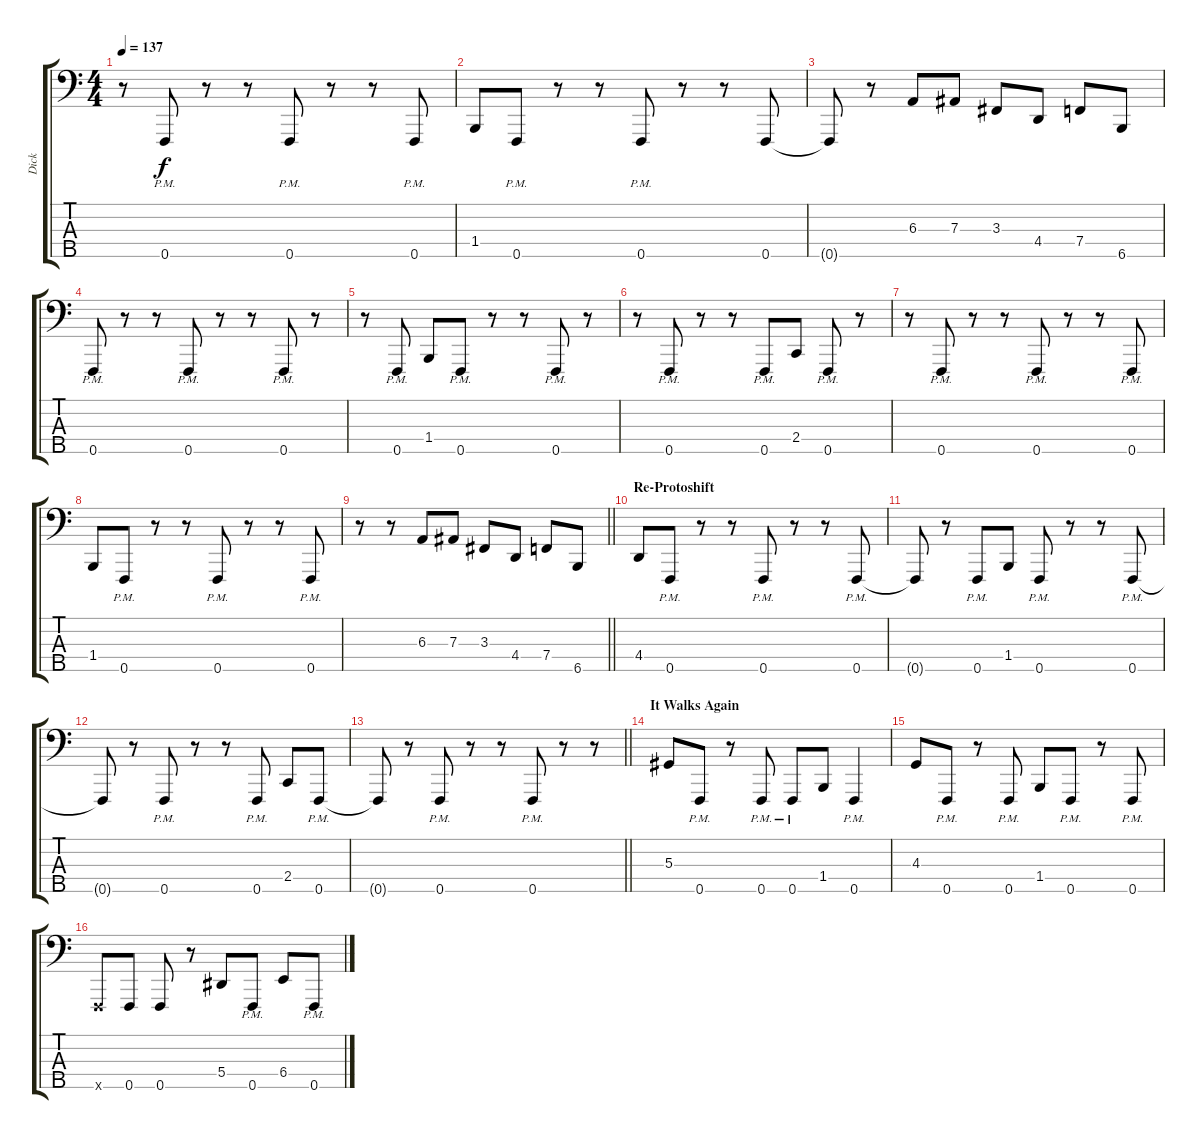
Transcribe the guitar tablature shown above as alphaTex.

\track ("Dick" "Dick") {instrument electricbasspick}
\staff {score tabs}
\tuning (Db2 Ab1 Eb1 Bb0 F0) {hide}
\ts (4 4)
\tempo 137
\clef f4
\ks c
r.8{dy f} 0.5{pm}.8 r.8 r.8 0.5{pm}.8 r.8 r.8 0.5{pm}.8 |
1.4.8 0.5{pm}.8 r.8 r.8 0.5{pm}.8 r.8 r.8 0.5.8 |
0.5{t}.8 r.8 6.3.8 7.3.8 3.3.8 4.4.8 7.4.8 6.5.8 |
0.5{pm}.8 r.8 r.8 0.5{pm}.8 r.8 r.8 0.5{pm}.8 r.8 |
r.8 0.5{pm}.8 1.4.8 0.5{pm}.8 r.8 r.8 0.5{pm}.8 r.8 |
r.8 0.5{pm}.8 r.8 r.8 0.5{pm}.8 2.4.8 0.5{pm}.8 r.8 |
r.8 0.5{pm}.8 r.8 r.8 0.5{pm}.8 r.8 r.8 0.5{pm}.8 |
1.4.8 0.5{pm}.8 r.8 r.8 0.5{pm}.8 r.8 r.8 0.5{pm}.8 |
\barLineRight lightlight
r.8 r.8 6.3.8 7.3.8 3.3.8 4.4.8 7.4.8 6.5.8 |
\section ("" "Re-Protoshift")
4.4.8 0.5{pm}.8 r.8 r.8 0.5{pm}.8 r.8 r.8 0.5{pm}.8 |
0.5{t}.8 r.8 0.5{pm}.8 1.4.8 0.5{pm}.8 r.8 r.8 0.5{pm}.8 |
0.5{t}.8 r.8 0.5{pm}.8 r.8 r.8 0.5{pm}.8 2.4.8 0.5{pm}.8 |
\barLineRight lightlight
0.5{t}.8 r.8 0.5{pm}.8 r.8 r.8 0.5{pm}.8 r.8 r.8 |
\section ("" "It Walks Again")
5.3.8 0.5{pm}.8 r.8 0.5{pm}.8 0.5{pm}.8 1.4.8 0.5{pm}.4 |
4.3.8 0.5{pm}.8 r.8 0.5{pm}.8 1.4.8 0.5{pm}.8 r.8 0.5{pm}.8 |
0.5{x}.8 0.5.8 0.5.8 r.8 5.4.8 0.5{pm}.8 6.4.8 0.5{pm}.8
